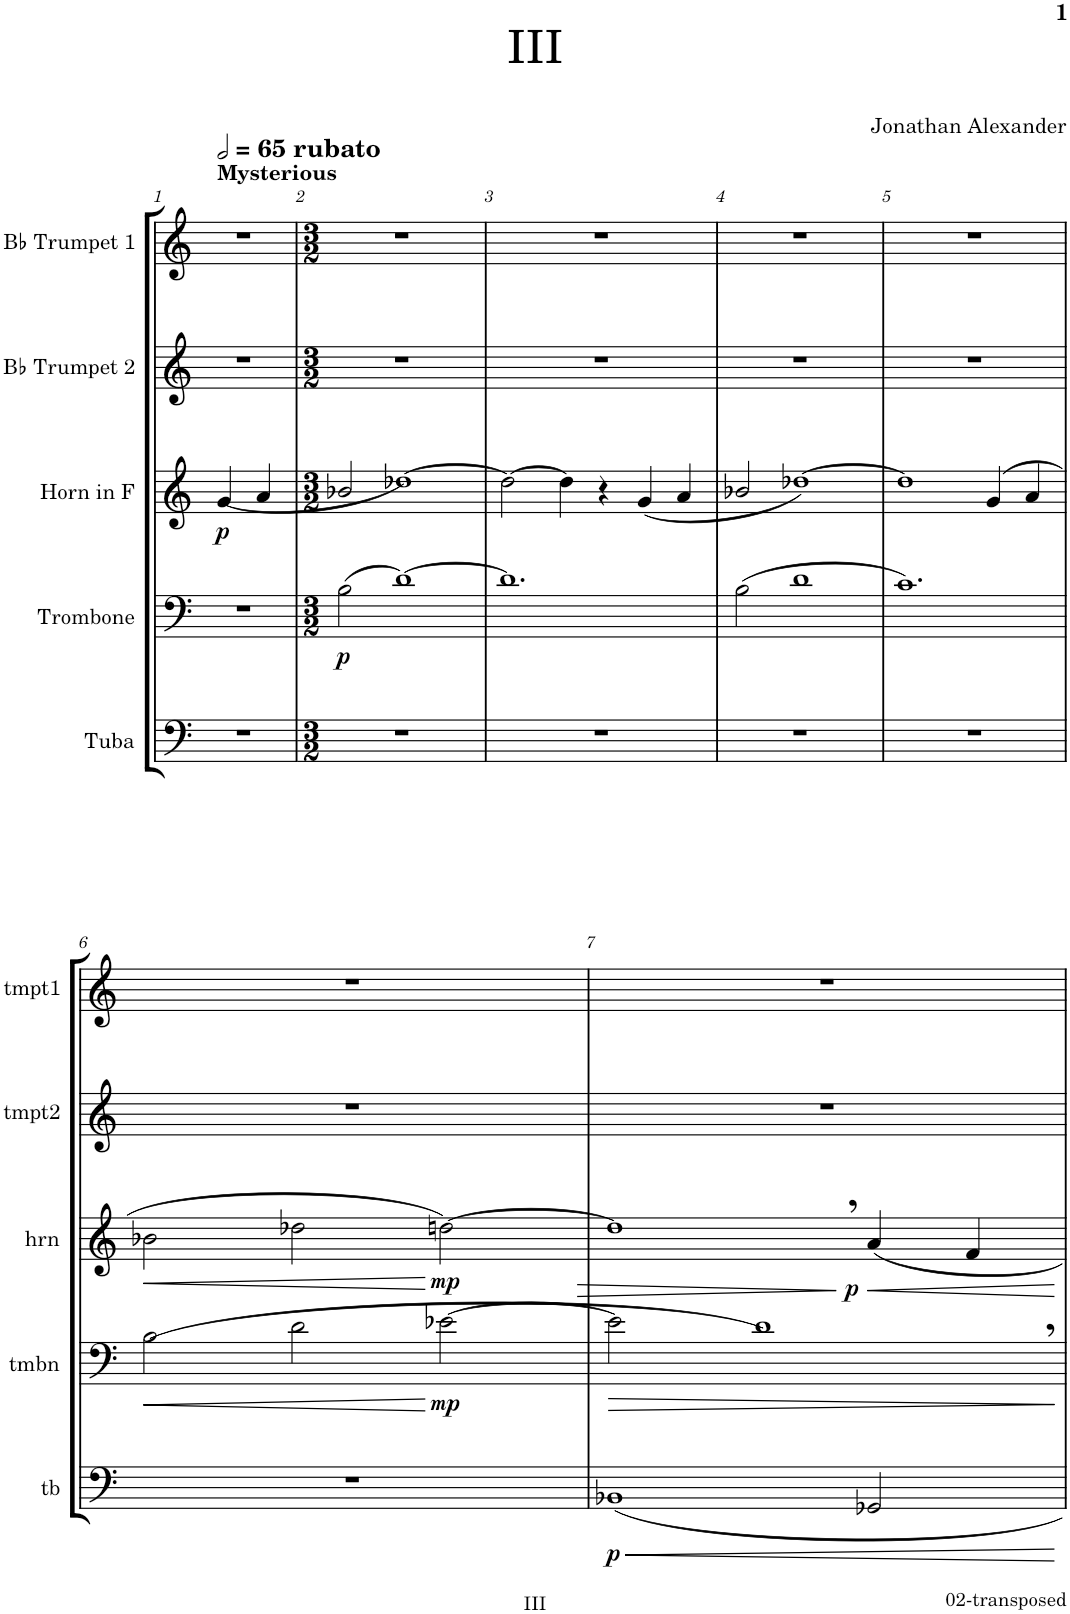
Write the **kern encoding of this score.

**kern	**dynam	**kern	**dynam	**kern	**dynam	**kern	**kern
*part5	*part5	*part4	*part4	*part3	*part3	*part2	*part1
*staff5	*staff5	*staff4	*staff4	*staff3	*staff3	*staff2	*staff1
*I"Tuba	*	*I"Trombone	*	*I"Horn in F	*	*I"Bb Trumpet 2	*I"Bb Trumpet 1
*I'tb	*	*I'tmbn	*	*I'hrn	*	*I'tmpt2	*I'tmpt1
*clefF4	*	*clefF4	*	*clefG2	*	*clefG2	*clefG2
*	*	*	*	*Trd4c7	*	*Trd1c2	*Trd1c2
*k[]	*	*k[]	*	*k[]	*	*k[]	*k[]
*M1/2	*	*M1/2	*	*M1/2	*	*M1/2	*M1/2
*MM130	*	*MM130	*	*MM130	*	*MM130	*MM130
=1	=1	=1	=1	=1	=1	=1	=1
!	!	!	!	!	!	!	!LO:TX:a:B:t=rubato
!	!	!	!	!	!	!	!LO:TX:a:B:t=Mysterious
!	!	!	!	!	!LO:DY:b	!	!
2r	.	2r	.	(<4g/	p	2r	2r
.	.	.	.	4a/	.	.	.
=2	=2	=2	=2	=2	=2	=2	=2
*M3/2	*	*M3/2	*	*M3/2	*	*M3/2	*M3/2
!	!	!	!LO:DY:b	!	!	!	!
1.r	.	(2B\	p	2b-X/	.	1.r	1.r
.	.	[>1d)	.	[1dd-X)	.	.	.
=3	=3	=3	=3	=3	=3	=3	=3
1.r	.	1.d]	.	2dd-\_	.	1.r	1.r
.	.	.	.	4dd-\]	.	.	.
.	.	.	.	4r	.	.	.
.	.	.	.	(4g/	.	.	.
.	.	.	.	4a/	.	.	.
=4	=4	=4	=4	=4	=4	=4	=4
1.r	.	(2B\	.	2b-X/	.	1.r	1.r
.	.	1d	.	[1dd-X)	.	.	.
=5	=5	=5	=5	=5	=5	=5	=5
1.r	.	1.c)	.	1dd-]	.	1.r	1.r
.	.	.	.	(>4g/	.	.	.
.	.	.	.	4a/	.	.	.
!!LO:LB:g=z
=6	=6	=6	=6	=6	=6	=6	=6
!	!	!	!LO:HP:b	!	!LO:HP:b	!	!
1.r	.	(>2B\	<	2b-X\	<	1.r	1.r
.	.	2d\	.	2dd-X\	.	.	.
!	!	!	!LO:DY:n=1:b	!	!LO:DY:n=1:b	!	!
.	.	[>2e-X\	[ mp	[2ddn\)	[ mp	.	.
=7	=7	=7	=7	=7	=7	=7	=7
!	!LO:HP:b	!	!LO:HP:b	!	!LO:HP:b	!	!
!	!LO:DY:n=1:b	!	!	!	!	!	!
1BB-X	< p	2e-\]	>	1dd,]	>	1.r	1.r
.	.	1d,)	.	.	.	.	.
!	!	!	!	!	!LO:HP:n=1:b	!	!
!	!	!	!	!	!LO:DY:n=1:b	!	!
2GG-X/	.	.	.	4a/	] < p	.	.
.	.	.	.	4f/	.	.	.
.	[	.	]	.	[	.	.
=	=	=	=	=	=	=	=
*-	*-	*-	*-	*-	*-	*-	*-
